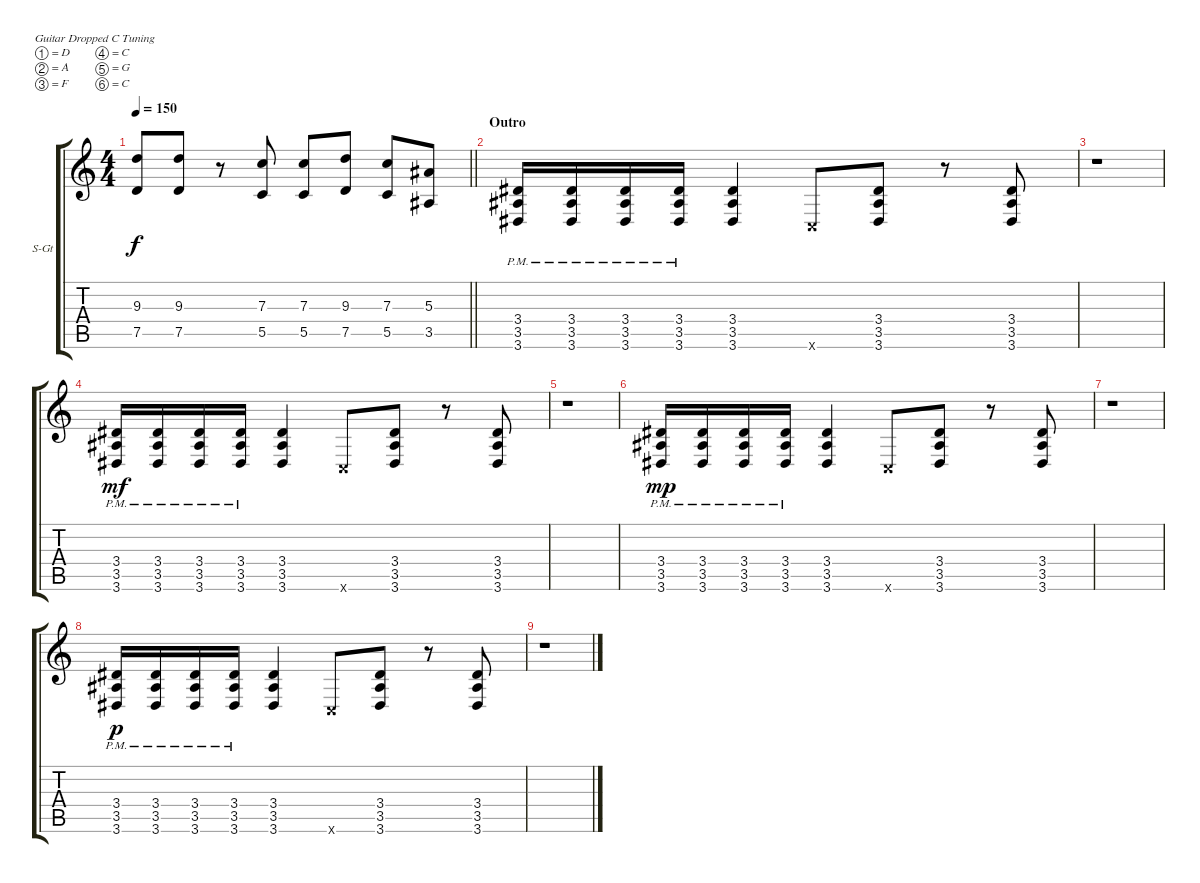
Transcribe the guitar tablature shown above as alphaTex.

\bracketExtendMode groupsimilarinstruments
\firstSystemTrackNameOrientation horizontal
\otherSystemsTrackNameOrientation horizontal
\track ("Lead" "S-Gt") {instrument acousticguitarsteel}
\staff {score tabs}
\tuning (D4 A3 F3 C3 G2 C2)
\ts (4 4)
\tempo 150
\clef g2
\barLineRight lightlight
\ks c
(9.3 7.5).8{dy f} (9.3 7.5).8 r.8 (7.3 5.5).8 (7.3 5.5).8 (9.3 7.5).8 (7.3 5.5).8 (5.3 3.5).8 |
\section ("" "Outro")
(3.4{pm} 3.5{pm} 3.6{pm}).16 (3.4{pm} 3.5{pm} 3.6{pm}).16 (3.4{pm} 3.5{pm} 3.6{pm}).16 (3.4{pm} 3.5{pm} 3.6{pm}).16 (3.4 3.5 3.6).4 0.6{x}.8 (3.4 3.5 3.6).8 r.8 (3.4 3.5 3.6).8 |
r.1 |
(3.4{pm} 3.5{pm} 3.6{pm}).16{dy mf} (3.4{pm} 3.5{pm} 3.6{pm}).16 (3.4{pm} 3.5{pm} 3.6{pm}).16 (3.4{pm} 3.5{pm} 3.6{pm}).16 (3.4 3.5 3.6).4 0.6{x}.8 (3.4 3.5 3.6).8 r.8 (3.4 3.5 3.6).8 |
r.1 |
(3.4{pm} 3.5{pm} 3.6{pm}).16{dy mp} (3.4{pm} 3.5{pm} 3.6{pm}).16 (3.4{pm} 3.5{pm} 3.6{pm}).16 (3.4{pm} 3.5{pm} 3.6{pm}).16 (3.4 3.5 3.6).4 0.6{x}.8 (3.4 3.5 3.6).8 r.8 (3.4 3.5 3.6).8 |
r.1 |
(3.4{pm} 3.5{pm} 3.6{pm}).16{dy p} (3.4{pm} 3.5{pm} 3.6{pm}).16 (3.4{pm} 3.5{pm} 3.6{pm}).16 (3.4{pm} 3.5{pm} 3.6{pm}).16 (3.4 3.5 3.6).4 0.6{x}.8 (3.4 3.5 3.6).8 r.8 (3.4 3.5 3.6).8 |
r.1
